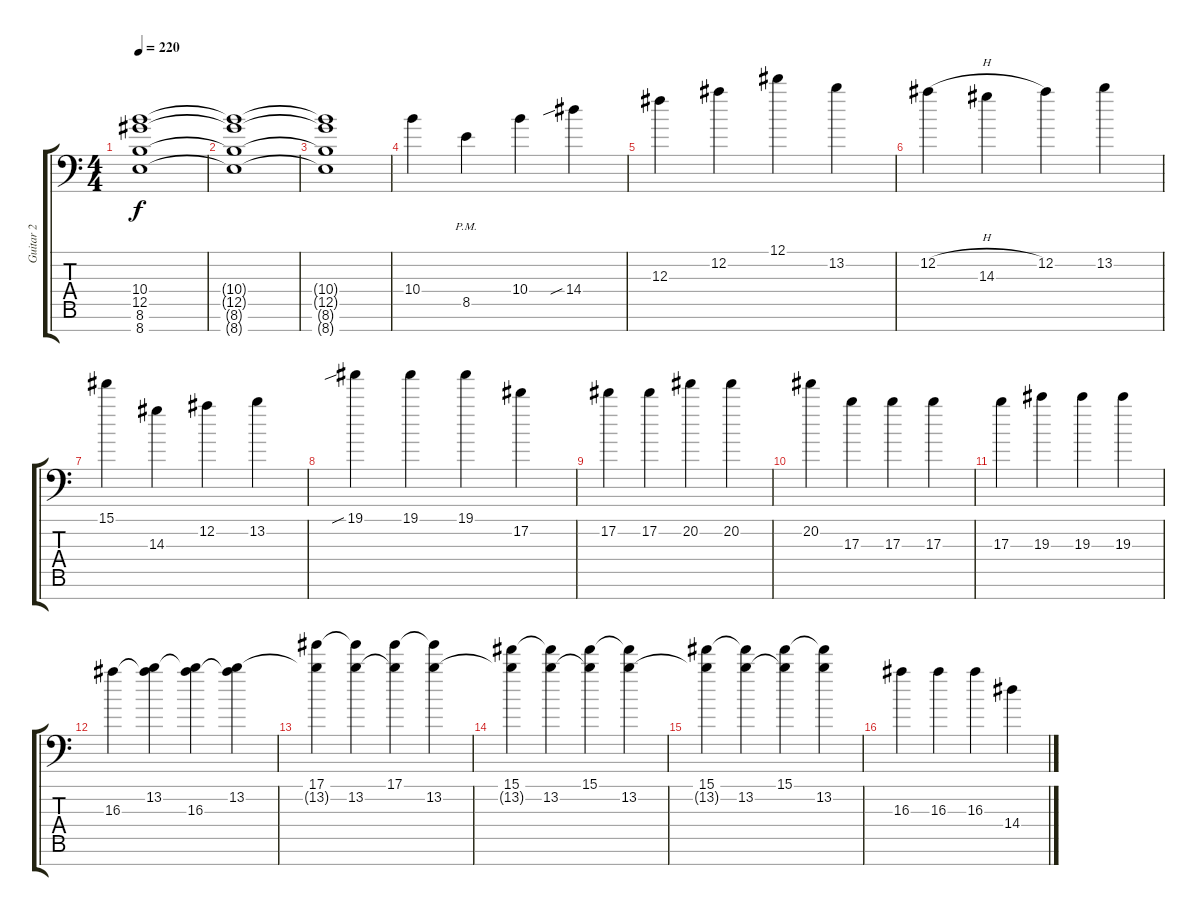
\track ("Guitar 2" "Guitar 2") {instrument distortionguitar}
\staff {score tabs}
\tuning (Eb4 Bb3 Gb3 Db3 Ab2 Eb2 Ab1) {hide}
\ts (4 4)
\tempo 220
\clef f4
\ks c
(10.4{t} 12.5{t} 8.6{t} 8.7{t}).1{dy f} |
(10.4{t} 12.5{t} 8.6{t} 8.7{t}).1 |
(10.4{t} 12.5{t} 8.6{t} 8.7{t}).1 |
10.4.4 8.5{pm}.4 10.4.4 14.4{sib}.4 |
12.3.4 12.2.4 12.1.4 13.2.4 |
12.2{h}.4 14.3.4 12.2.4 13.2.4 |
15.1.4 14.3.4 12.2.4 13.2.4 |
19.1{sib}.4 19.1.4 19.1.4 17.2.4 |
17.2.4 17.2.4 20.2.4 20.2.4 |
20.2.4 17.3.4 17.3.4 17.3.4 |
17.3.4 19.3.4 19.3.4 19.3.4 |
16.3.4 (13.2 16.3{t}).4 (13.2{t} 16.3).4 (13.2 16.3{t}).4 |
(17.1 13.2{t}).4 (17.1{t} 13.2).4 (17.1 13.2{t}).4 (17.1{t} 13.2).4 |
(15.1 13.2{t}).4 (15.1{t} 13.2).4 (15.1 13.2{t}).4 (15.1{t} 13.2).4 |
(15.1 13.2{t}).4 (15.1{t} 13.2).4 (15.1 13.2{t}).4 (15.1{t} 13.2).4 |
16.3.4 16.3.4 16.3.4 14.4.4
